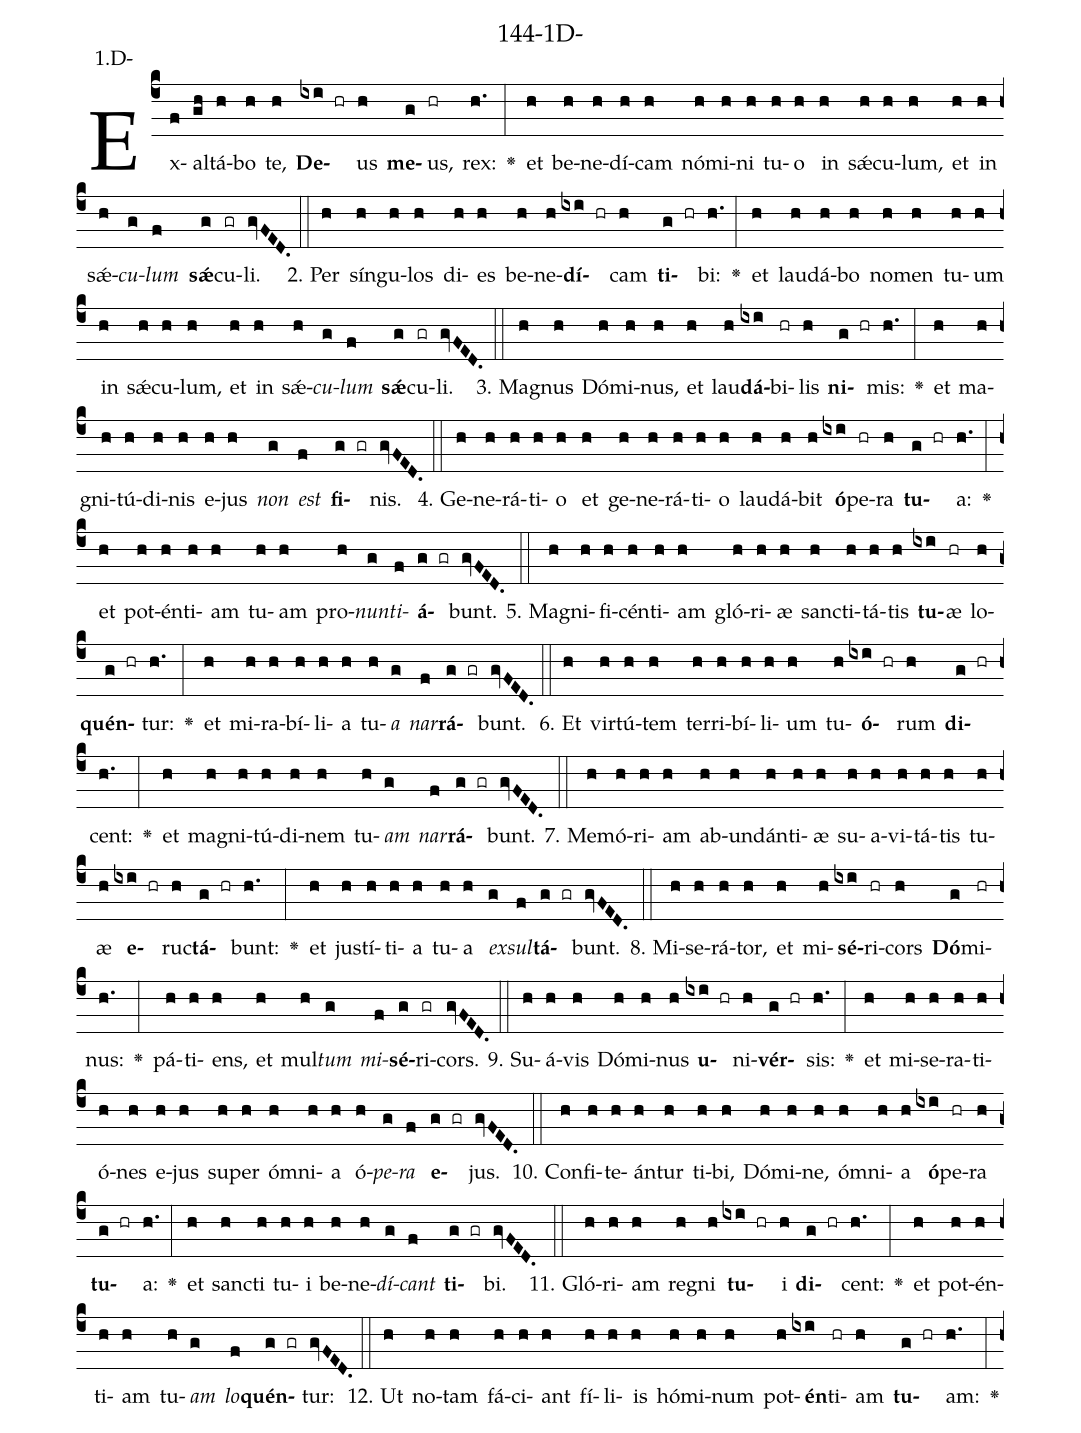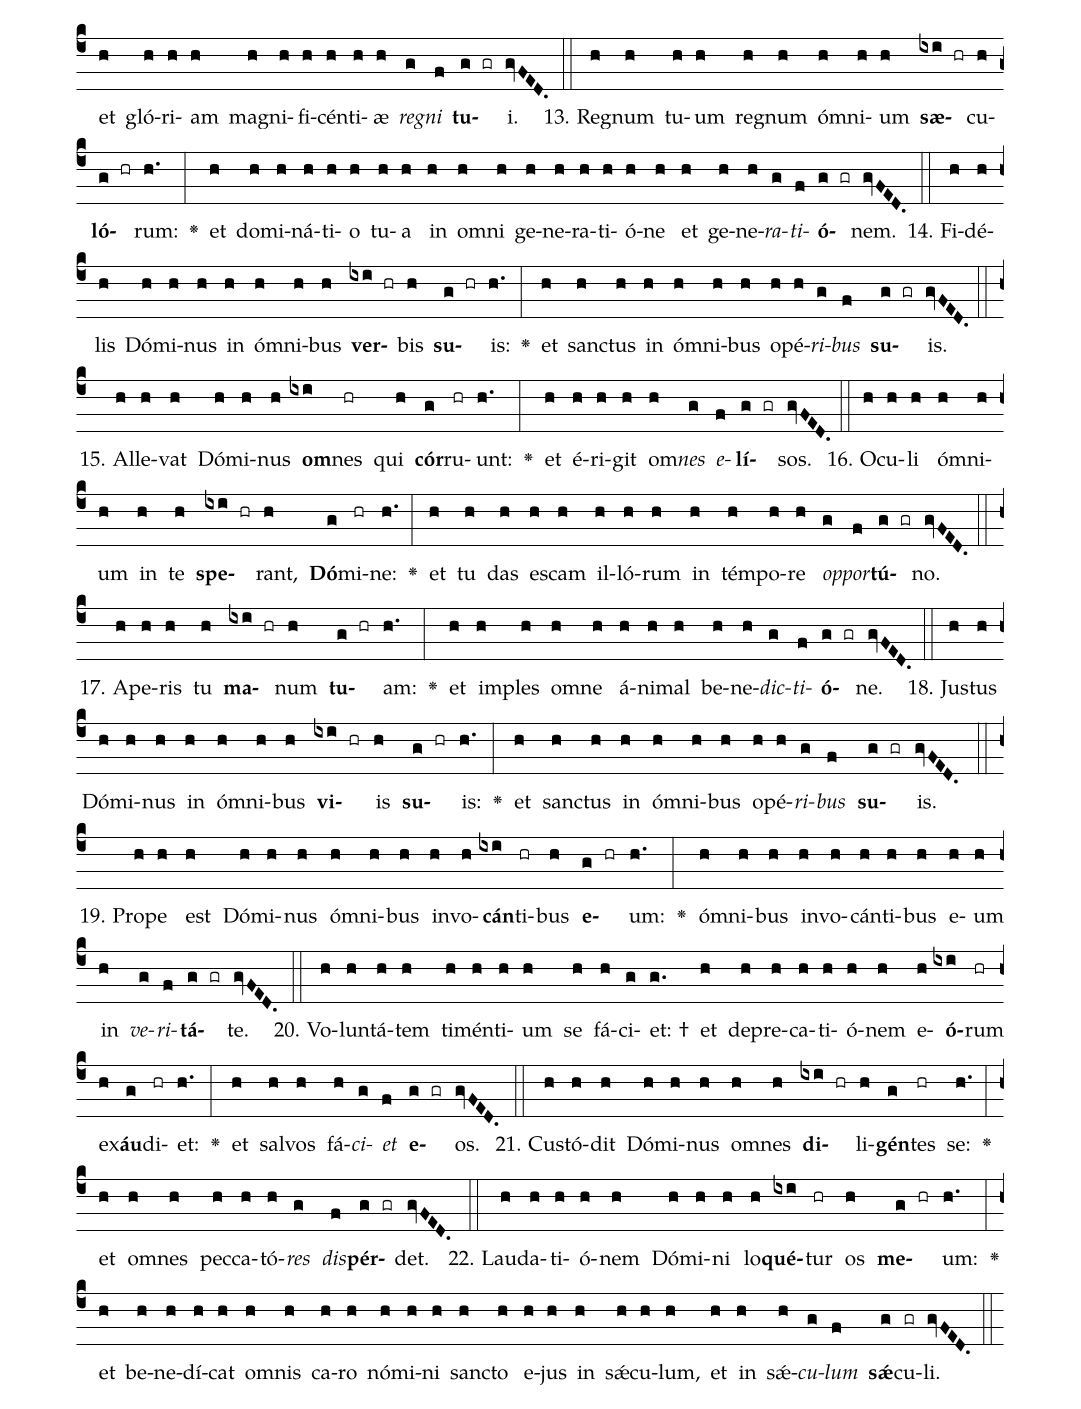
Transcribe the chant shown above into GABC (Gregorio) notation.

name: 144-1D-;
annotation: 1.D-;
%%
(c4)Ex(f)al(gh)tá(h)bo(h) te,(h) <b>De</b>(ixi hr)us(h) <b>me</b>(g)us,(hr) rex:(h.) <v>\greheightstar</v>(:) et(h) be(h)ne(h)dí(h)cam(h) nó(h)mi(h)ni(h) tu(h)o(h) in(h) sǽ(h)cu(h)lum,(h) et(h) in(h) sǽ(h)<i>cu</i>(g)<i>lum</i>(f) <b>sǽ</b>(g)cu(gr)li.(gvFED.) (::)
2. Per(h) sín(h)gu(h)los(h) di(h)es(h) be(h)ne(h)<b>dí</b>(ixi hr)cam(h) <b>ti</b>(g hr)bi:(h.) <v>\greheightstar</v>(:) et(h) lau(h)dá(h)bo(h) no(h)men(h) tu(h)um(h) in(h) sǽ(h)cu(h)lum,(h) et(h) in(h) sǽ(h)<i>cu</i>(g)<i>lum</i>(f) <b>sǽ</b>(g)cu(gr)li.(gvFED.) (::)
3. Ma(h)gnus(h) Dó(h)mi(h)nus,(h) et(h) lau(h)<b>dá</b>(ixi)bi(hr)lis(h) <b>ni</b>(g hr)mis:(h.) <v>\greheightstar</v>(:) et(h) ma(h)gni(h)tú(h)di(h)nis(h) e(h)jus(h) <i>non</i>(g) <i>est</i>(f) <b>fi</b>(g gr)nis.(gvFED.) (::)
4. Ge(h)ne(h)rá(h)ti(h)o(h) et(h) ge(h)ne(h)rá(h)ti(h)o(h) lau(h)dá(h)bit(h) <b>ó</b>(ixi)pe(hr)ra(h) <b>tu</b>(g hr)a:(h.) <v>\greheightstar</v>(:) et(h) pot(h)én(h)ti(h)am(h) tu(h)am(h) pro(h)<i>nun</i>(g)<i>ti</i>(f)<b>á</b>(g gr)bunt.(gvFED.) (::)
5. Ma(h)gni(h)fi(h)cén(h)ti(h)am(h) gló(h)ri(h)æ(h) sanc(h)ti(h)tá(h)tis(h) <b>tu</b>(ixi)æ(hr) lo(h)<b>quén</b>(g hr)tur:(h.) <v>\greheightstar</v>(:) et(h) mi(h)ra(h)bí(h)li(h)a(h) tu(h)<i>a</i>(g) <i>nar</i>(f)<b>rá</b>(g gr)bunt.(gvFED.) (::)
6. Et(h) vir(h)tú(h)tem(h) ter(h)ri(h)bí(h)li(h)um(h) tu(h)<b>ó</b>(ixi hr)rum(h) <b>di</b>(g hr)cent:(h.) <v>\greheightstar</v>(:) et(h) ma(h)gni(h)tú(h)di(h)nem(h) tu(h)<i>am</i>(g) <i>nar</i>(f)<b>rá</b>(g gr)bunt.(gvFED.) (::)
7. Me(h)mó(h)ri(h)am(h) ab(h)un(h)dán(h)ti(h)æ(h) su(h)a(h)vi(h)tá(h)tis(h) tu(h)æ(h) <b>e</b>(ixi hr)ruc(h)<b>tá</b>(g hr)bunt:(h.) <v>\greheightstar</v>(:) et(h) jus(h)tí(h)ti(h)a(h) tu(h)a(h) <i>ex</i>(g)<i>sul</i>(f)<b>tá</b>(g gr)bunt.(gvFED.) (::)
8. Mi(h)se(h)rá(h)tor,(h) et(h) mi(h)<b>sé</b>(ixi)ri(hr)cors(h) <b>Dó</b>(g)mi(hr)nus:(h.) <v>\greheightstar</v>(:) pá(h)ti(h)ens,(h) et(h) mul(h)<i>tum</i>(g) <i>mi</i>(f)<b>sé</b>(g)ri(gr)cors.(gvFED.) (::)
9. Su(h)á(h)vis(h) Dó(h)mi(h)nus(h) <b>u</b>(ixi hr)ni(h)<b>vér</b>(g hr)sis:(h.) <v>\greheightstar</v>(:) et(h) mi(h)se(h)ra(h)ti(h)ó(h)nes(h) e(h)jus(h) su(h)per(h) óm(h)ni(h)a(h) ó(h)<i>pe</i>(g)<i>ra</i>(f) <b>e</b>(g gr)jus.(gvFED.) (::)
10. Con(h)fi(h)te(h)án(h)tur(h) ti(h)bi,(h) Dó(h)mi(h)ne,(h) óm(h)ni(h)a(h) <b>ó</b>(ixi)pe(hr)ra(h) <b>tu</b>(g hr)a:(h.) <v>\greheightstar</v>(:) et(h) sanc(h)ti(h) tu(h)i(h) be(h)ne(h)<i>dí</i>(g)<i>cant</i>(f) <b>ti</b>(g gr)bi.(gvFED.) (::)
11. Gló(h)ri(h)am(h) re(h)gni(h) <b>tu</b>(ixi hr)i(h) <b>di</b>(g hr)cent:(h.) <v>\greheightstar</v>(:) et(h) pot(h)én(h)ti(h)am(h) tu(h)<i>am</i>(g) <i>lo</i>(f)<b>quén</b>(g gr)tur:(gvFED.) (::)
12. Ut(h) no(h)tam(h) fá(h)ci(h)ant(h) fí(h)li(h)is(h) hó(h)mi(h)num(h) pot(h)<b>én</b>(ixi)ti(hr)am(h) <b>tu</b>(g hr)am:(h.) <v>\greheightstar</v>(:) et(h) gló(h)ri(h)am(h) ma(h)gni(h)fi(h)cén(h)ti(h)æ(h) <i>re</i>(g)<i>gni</i>(f) <b>tu</b>(g gr)i.(gvFED.) (::)
13. Re(h)gnum(h) tu(h)um(h) re(h)gnum(h) óm(h)ni(h)um(h) <b>sæ</b>(ixi hr)cu(h)<b>ló</b>(g hr)rum:(h.) <v>\greheightstar</v>(:) et(h) do(h)mi(h)ná(h)ti(h)o(h) tu(h)a(h) in(h) om(h)ni(h) ge(h)ne(h)ra(h)ti(h)ó(h)ne(h) et(h) ge(h)ne(h)<i>ra</i>(g)<i>ti</i>(f)<b>ó</b>(g gr)nem.(gvFED.) (::)
14. Fi(h)dé(h)lis(h) Dó(h)mi(h)nus(h) in(h) óm(h)ni(h)bus(h) <b>ver</b>(ixi hr)bis(h) <b>su</b>(g hr)is:(h.) <v>\greheightstar</v>(:) et(h) sanc(h)tus(h) in(h) óm(h)ni(h)bus(h) o(h)pé(h)<i>ri</i>(g)<i>bus</i>(f) <b>su</b>(g gr)is.(gvFED.) (::)
15. Al(h)le(h)vat(h) Dó(h)mi(h)nus(h) <b>om</b>(ixi)nes(hr) qui(h) <b>cór</b>(g)ru(hr)unt:(h.) <v>\greheightstar</v>(:) et(h) é(h)ri(h)git(h) om(h)<i>nes</i>(g) <i>e</i>(f)<b>lí</b>(g gr)sos.(gvFED.) (::)
16. O(h)cu(h)li(h) óm(h)ni(h)um(h) in(h) te(h) <b>spe</b>(ixi hr)rant,(h) <b>Dó</b>(g)mi(hr)ne:(h.) <v>\greheightstar</v>(:) et(h) tu(h) das(h) es(h)cam(h) il(h)ló(h)rum(h) in(h) tém(h)po(h)re(h) <i>op</i>(g)<i>por</i>(f)<b>tú</b>(g gr)no.(gvFED.) (::)
17. A(h)pe(h)ris(h) tu(h) <b>ma</b>(ixi hr)num(h) <b>tu</b>(g hr)am:(h.) <v>\greheightstar</v>(:) et(h) im(h)ples(h) om(h)ne(h) á(h)ni(h)mal(h) be(h)ne(h)<i>dic</i>(g)<i>ti</i>(f)<b>ó</b>(g gr)ne.(gvFED.) (::)
18. Jus(h)tus(h) Dó(h)mi(h)nus(h) in(h) óm(h)ni(h)bus(h) <b>vi</b>(ixi hr)is(h) <b>su</b>(g hr)is:(h.) <v>\greheightstar</v>(:) et(h) sanc(h)tus(h) in(h) óm(h)ni(h)bus(h) o(h)pé(h)<i>ri</i>(g)<i>bus</i>(f) <b>su</b>(g gr)is.(gvFED.) (::)
19. Pro(h)pe(h) est(h) Dó(h)mi(h)nus(h) óm(h)ni(h)bus(h) in(h)vo(h)<b>cán</b>(ixi)ti(hr)bus(h) <b>e</b>(g hr)um:(h.) <v>\greheightstar</v>(:) óm(h)ni(h)bus(h) in(h)vo(h)cán(h)ti(h)bus(h) e(h)um(h) in(h) <i>ve</i>(g)<i>ri</i>(f)<b>tá</b>(g gr)te.(gvFED.) (::)
20. Vo(h)lun(h)tá(h)tem(h) ti(h)mén(h)ti(h)um(h) se(h) fá(h)ci(g)et: †(g.) et(h) de(h)pre(h)ca(h)ti(h)ó(h)nem(h) e(h)<b>ó</b>(ixi)rum(hr) ex(h)<b>áu</b>(g)di(hr)et:(h.) <v>\greheightstar</v>(:) et(h) sal(h)vos(h) fá(h)<i>ci</i>(g)<i>et</i>(f) <b>e</b>(g gr)os.(gvFED.) (::)
21. Cus(h)tó(h)dit(h) Dó(h)mi(h)nus(h) om(h)nes(h) <b>di</b>(ixi hr)li(h)<b>gén</b>(g)tes(hr) se:(h.) <v>\greheightstar</v>(:) et(h) om(h)nes(h) pec(h)ca(h)tó(h)<i>res</i>(g) <i>dis</i>(f)<b>pér</b>(g gr)det.(gvFED.) (::)
22. Lau(h)da(h)ti(h)ó(h)nem(h) Dó(h)mi(h)ni(h) lo(h)<b>qué</b>(ixi)tur(hr) os(h) <b>me</b>(g hr)um:(h.) <v>\greheightstar</v>(:) et(h) be(h)ne(h)dí(h)cat(h) om(h)nis(h) ca(h)ro(h) nó(h)mi(h)ni(h) sanc(h)to(h) e(h)jus(h) in(h) sǽ(h)cu(h)lum,(h) et(h) in(h) sǽ(h)<i>cu</i>(g)<i>lum</i>(f) <b>sǽ</b>(g)cu(gr)li.(gvFED.) (::)
